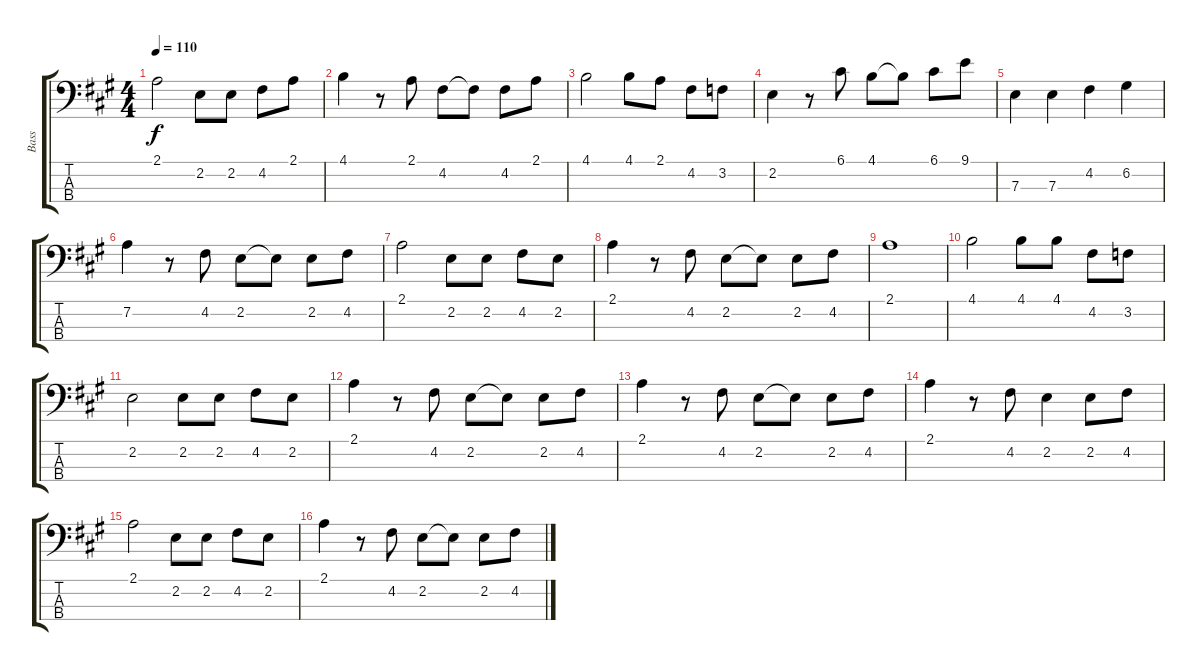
\track ("Bass" "Bass") {instrument electricbassfinger}
\staff {score tabs}
\tuning (G2 D2 A1 E1) {hide}
\ts (4 4)
\tempo 110
\clef f4
\ks a
2.1.2{dy f} 2.2.8 2.2.8 4.2.8 2.1.8 |
4.1.4 r.8 2.1.8 4.2.8 4.2{t}.8 4.2.8 2.1.8 |
4.1.2 4.1.8 2.1.8 4.2.8 3.2.8 |
2.2.4 r.8 6.1.8 4.1.8 4.1{t}.8 6.1.8 9.1.8 |
7.3.4 7.3.4 4.2.4 6.2.4 |
7.2.4 r.8 4.2.8 2.2.8 2.2{t}.8 2.2.8 4.2.8 |
2.1.2 2.2.8 2.2.8 4.2.8 2.2.8 |
2.1.4 r.8 4.2.8 2.2.8 2.2{t}.8 2.2.8 4.2.8 |
2.1.1 |
4.1.2 4.1.8 4.1.8 4.2.8 3.2.8 |
2.2.2 2.2.8 2.2.8 4.2.8 2.2.8 |
2.1.4 r.8 4.2.8 2.2.8 2.2{t}.8 2.2.8 4.2.8 |
2.1.4 r.8 4.2.8 2.2.8 2.2{t}.8 2.2.8 4.2.8 |
2.1.4 r.8 4.2.8 2.2.4 2.2.8 4.2.8 |
2.1.2 2.2.8 2.2.8 4.2.8 2.2.8 |
2.1.4 r.8 4.2.8 2.2.8 2.2{t}.8 2.2.8 4.2.8
